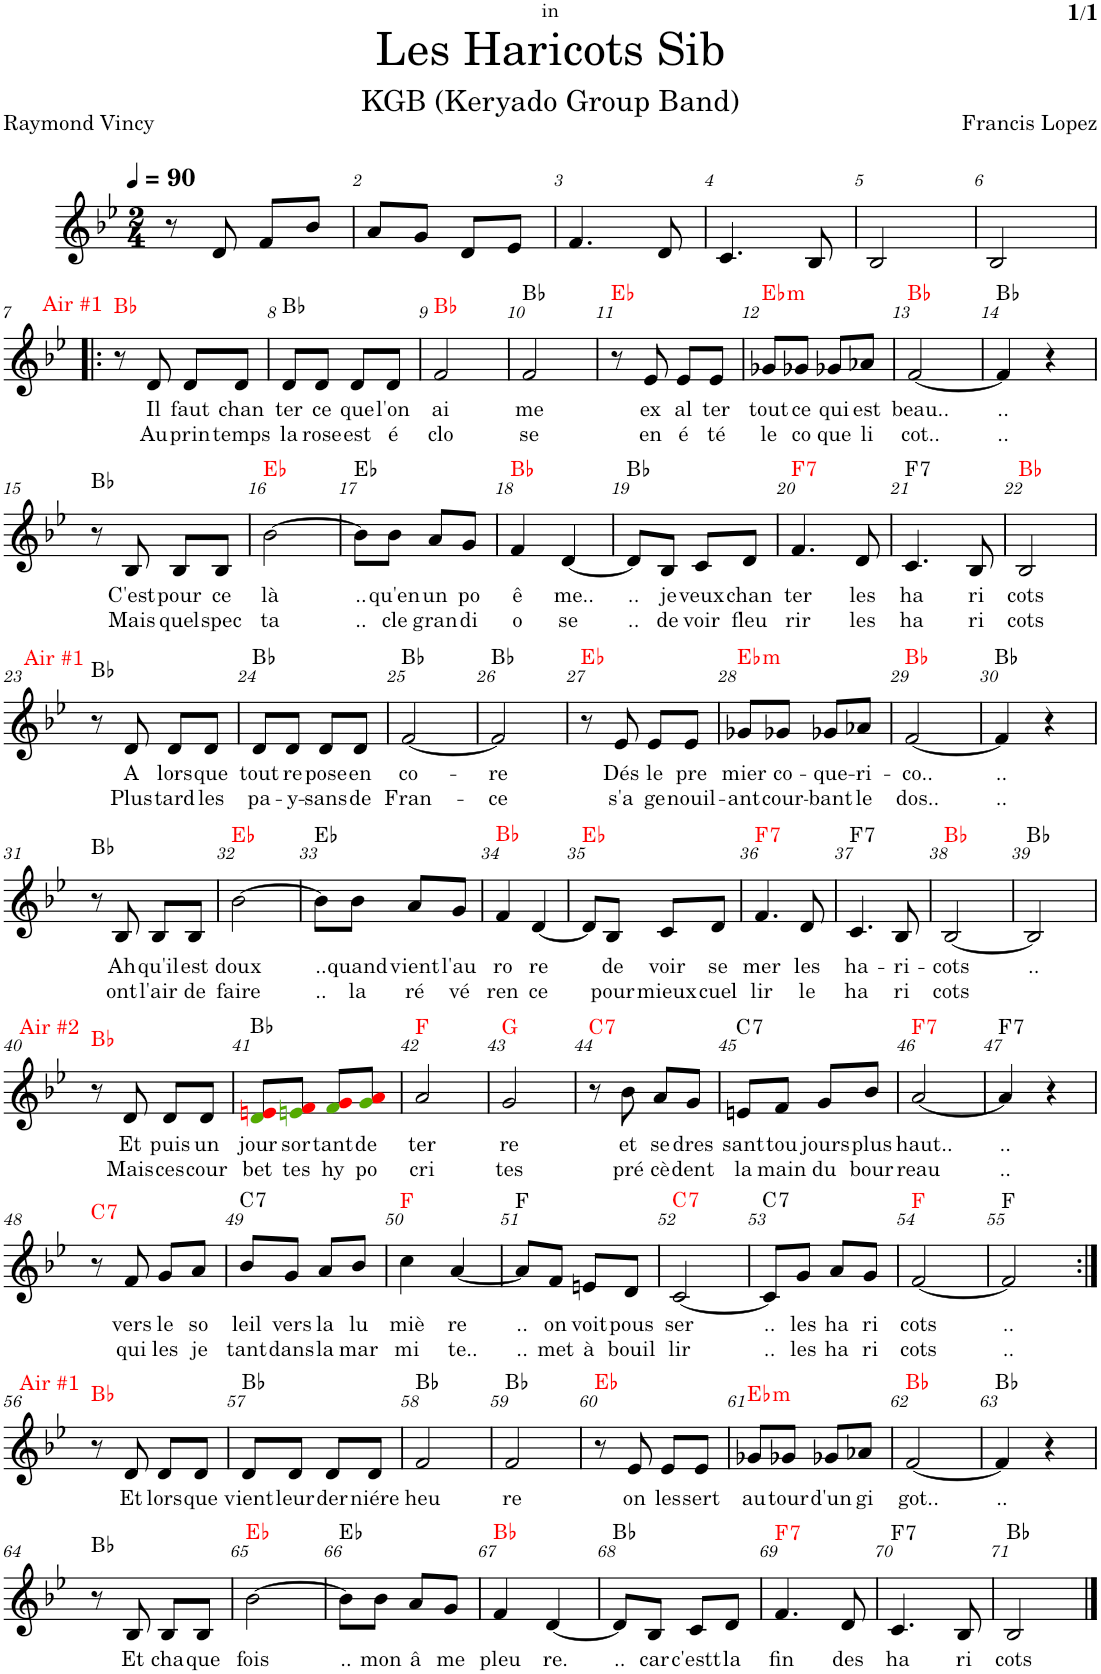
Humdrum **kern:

**kern	**text	**text	**harte
*part1	*part1	*part1	*part1
*staff1	*staff1	*staff1	*
*I"Guitare électrique	*	*	*
*I'Guit. El.	*	*	*
*clefG2	*	*	*
*Trd7c12	*	*	*
*k[b-e-]	*	*	*
*M2/4	*	*	*
*MM90	*	*	*
=1	=1	=1	=1
8r	.	.	.
8d/	.	.	.
8f/L	.	.	.
8b-/J	.	.	.
=2	=2	=2	=2
8a/L	.	.	.
8g/J	.	.	.
8d/L	.	.	.
8e-/J	.	.	.
=3	=3	=3	=3
4.f/	.	.	.
8d/	.	.	.
=4	=4	=4	=4
4.c/	.	.	.
8B-/	.	.	.
=5	=5	=5	=5
2B-/	.	.	.
=6	=6	=6	=6
2B-/	.	.	.
!!LO:LB:g=z
=7!|:	=7!|:	=7!|:	=7!|:
!LO:TX:a:color=#FF0000:t=Air #1	!	!	!
8r	.	.	Bb:maj
!	!LO:LY:b	!LO:LY:b	!
8d/	Il	Au	.
!	!LO:LY:b	!LO:LY:b	!
8d/L	faut	prin	.
!	!LO:LY:b	!LO:LY:b	!
8d/J	chan	temps	.
=8	=8	=8	=8
!	!LO:LY:b	!LO:LY:b	!
8d/L	ter	la	Bb:maj
!	!LO:LY:b	!LO:LY:b	!
8d/J	ce	rose	.
!	!LO:LY:b	!LO:LY:b	!
8d/L	que	est	.
!	!LO:LY:b	!LO:LY:b	!
8d/J	l'on	é	.
=9	=9	=9	=9
!	!LO:LY:b	!LO:LY:b	!
2f/	ai	clo	Bb:maj
=10	=10	=10	=10
!	!LO:LY:b	!LO:LY:b	!
2f/	me	se	Bb:maj
=11	=11	=11	=11
8r	.	.	Eb:maj
!	!LO:LY:b	!LO:LY:b	!
8e-/	ex	en	.
!	!LO:LY:b	!LO:LY:b	!
8e-/L	al	é	.
!	!LO:LY:b	!LO:LY:b	!
8e-/J	ter	té	.
=12	=12	=12	=12
!	!LO:LY:b	!LO:LY:b	!LO:H:kt=m
8g-X/L	tout	le	Eb:min
!	!LO:LY:b	!LO:LY:b	!
8g-X/J	ce	co	.
!	!LO:LY:b	!LO:LY:b	!
8g-X/L	qui	que	.
!	!LO:LY:b	!LO:LY:b	!
8a-X/J	est	li	.
=13	=13	=13	=13
!	!LO:LY:b	!LO:LY:b	!
[2f/	beau..	cot..	Bb:maj
=14	=14	=14	=14
!	!LO:LY:b	!LO:LY:b	!
4f/]	..	..	Bb:maj
4r	.	.	.
!!LO:LB:g=z
=15	=15	=15	=15
8r	.	.	Bb:maj
!	!LO:LY:b	!LO:LY:b	!
8B-/	C'est	Mais	.
!	!LO:LY:b	!LO:LY:b	!
8B-/L	pour	quel	.
!	!LO:LY:b	!LO:LY:b	!
8B-/J	ce	spec	.
=16	=16	=16	=16
!	!LO:LY:b	!LO:LY:b	!
[2b-\	là	ta	Eb:maj
=17	=17	=17	=17
!	!LO:LY:b	!LO:LY:b	!
8b-\L]	..	..	Eb:maj
!	!LO:LY:b	!LO:LY:b	!
8b-\J	qu'en	cle	.
!	!LO:LY:b	!LO:LY:b	!
8a/L	un	gran	.
!	!LO:LY:b	!LO:LY:b	!
8g/J	po	di	.
=18	=18	=18	=18
!	!LO:LY:b	!LO:LY:b	!
4f/	ê	o	Bb:maj
!	!LO:LY:b	!LO:LY:b	!
[4d/	me..	se	.
=19	=19	=19	=19
!	!LO:LY:b	!LO:LY:b	!
8d/L]	..	..	Bb:maj
!	!LO:LY:b	!LO:LY:b	!
8B-/J	je	de	.
!	!LO:LY:b	!LO:LY:b	!
8c/L	veux	voir	.
!	!LO:LY:b	!LO:LY:b	!
8d/J	chan	fleu	.
=20	=20	=20	=20
!	!LO:LY:b	!LO:LY:b	!LO:H:kt=7
4.f/	ter	rir	F:7
!	!LO:LY:b	!LO:LY:b	!
8d/	les	les	.
=21	=21	=21	=21
!	!LO:LY:b	!LO:LY:b	!LO:H:kt=7
4.c/	ha	ha	F:7
!	!LO:LY:b	!LO:LY:b	!
8B-/	ri	ri	.
=22	=22	=22	=22
!	!LO:LY:b	!LO:LY:b	!
2B-/	cots	cots	Bb:maj
!!LO:LB:g=z
=23	=23	=23	=23
!LO:TX:a:color=#FF0000:t=Air #1	!	!	!
8r	.	.	Bb:maj
!	!LO:LY:b	!LO:LY:b	!
8d/	A	Plus	.
!	!LO:LY:b	!LO:LY:b	!
8d/L	lors	tard	.
!	!LO:LY:b	!LO:LY:b	!
8d/J	que	les	.
=24	=24	=24	=24
!	!LO:LY:b	!LO:LY:b	!
8d/L	tout	pa-	Bb:maj
!	!LO:LY:b	!LO:LY:b	!
8d/J	re	-y-	.
!	!LO:LY:b	!LO:LY:b	!
8d/L	pose	-sans	.
!	!LO:LY:b	!LO:LY:b	!
8d/J	en	de	.
=25	=25	=25	=25
!	!LO:LY:b	!LO:LY:b	!
[2f/	co-	Fran-	Bb:maj
=26	=26	=26	=26
!	!LO:LY:b	!LO:LY:b	!
2f/]	-re	-ce	Bb:maj
=27	=27	=27	=27
8r	.	.	Eb:maj
!	!LO:LY:b	!LO:LY:b	!
8e-/	Dés	s'a	.
!	!LO:LY:b	!LO:LY:b	!
8e-/L	le	ge	.
!	!LO:LY:b	!LO:LY:b	!
8e-/J	pre	nouil-	.
=28	=28	=28	=28
!	!LO:LY:b	!LO:LY:b	!LO:H:kt=m
8g-X/L	mier	-ant	Eb:min
!	!LO:LY:b	!LO:LY:b	!
8g-X/J	co-	cour-	.
!	!LO:LY:b	!LO:LY:b	!
8g-X/L	-que-	-bant	.
!	!LO:LY:b	!LO:LY:b	!
8a-X/J	-ri-	le	.
=29	=29	=29	=29
!	!LO:LY:b	!LO:LY:b	!
[2f/	-co..	dos..	Bb:maj
=30	=30	=30	=30
!	!LO:LY:b	!LO:LY:b	!
4f/]	..	..	Bb:maj
4r	.	.	.
!!LO:LB:g=z
=31	=31	=31	=31
8r	.	.	Bb:maj
!	!LO:LY:b	!LO:LY:b	!
8B-/	Ah	ont	.
!	!LO:LY:b	!LO:LY:b	!
8B-/L	qu'il	l'air	.
!	!LO:LY:b	!LO:LY:b	!
8B-/J	est	de	.
=32	=32	=32	=32
!	!LO:LY:b	!LO:LY:b	!
[2b-\	doux	faire	Eb:maj
=33	=33	=33	=33
!	!LO:LY:b	!LO:LY:b	!
8b-\L]	..	..	Eb:maj
!	!LO:LY:b	!LO:LY:b	!
8b-\J	quand	la	.
!	!LO:LY:b	!LO:LY:b	!
8a/L	vient	ré	.
!	!LO:LY:b	!LO:LY:b	!
8g/J	l'au	vé	.
=34	=34	=34	=34
!	!LO:LY:b	!LO:LY:b	!
4f/	ro	ren	Bb:maj
!	!LO:LY:b	!LO:LY:b	!
[4d/	re	ce	.
=35	=35	=35	=35
8d/L]	.	.	Eb:maj
!	!LO:LY:b	!LO:LY:b	!
8B-/J	de	pour	.
!	!LO:LY:b	!LO:LY:b	!
8c/L	voir	mieux	.
!	!LO:LY:b	!LO:LY:b	!
8d/J	se	cuel	.
=36	=36	=36	=36
!	!LO:LY:b	!LO:LY:b	!LO:H:kt=7
4.f/	mer	lir	F:7
!	!LO:LY:b	!LO:LY:b	!
8d/	les	le	.
=37	=37	=37	=37
!	!LO:LY:b	!LO:LY:b	!LO:H:kt=7
4.c/	ha-	ha	F:7
!	!LO:LY:b	!LO:LY:b	!
8B-/	-ri-	ri	.
=38	=38	=38	=38
!	!LO:LY:b	!LO:LY:b	!
[2B-/	-cots	cots	Bb:maj
=39	=39	=39	=39
!	!LO:LY:b	!	!
2B-/]	..	.	Bb:maj
!!LO:LB:g=z
=40	=40	=40	=40
!LO:TX:a:color=#FF0000:t=Air #2	!	!	!
8r	.	.	Bb:maj
!	!LO:LY:b	!LO:LY:b	!
8d/	Et	Mais	.
!	!LO:LY:b	!LO:LY:b	!
8d/L	puis	ces	.
!	!LO:LY:b	!LO:LY:b	!
8d/J	un	cour	.
=41	=41	=41	=41
!	!LO:LY:b	!LO:LY:b	!
8di/ 8enj/L	jour	bet	Bb:maj
!	!LO:LY:b	!LO:LY:b	!
8eni/ 8fj/J	sor	tes	.
!	!LO:LY:b	!LO:LY:b	!
8fi/ 8gj/L	tant	hy	.
!	!LO:LY:b	!LO:LY:b	!
8gi/ 8aj/J	de	po	.
=42	=42	=42	=42
!	!LO:LY:b	!LO:LY:b	!
2a/	ter	cri	F:maj
=43	=43	=43	=43
!	!LO:LY:b	!LO:LY:b	!
2g/	re	tes	G:maj
=44	=44	=44	=44
!	!	!	!LO:H:kt=7
8r	.	.	C:7
!	!LO:LY:b	!LO:LY:b	!
8b-\	et	pré	.
!	!LO:LY:b	!LO:LY:b	!
8a/L	se	cè	.
!	!LO:LY:b	!LO:LY:b	!
8g/J	dres	dent	.
=45	=45	=45	=45
!	!LO:LY:b	!LO:LY:b	!LO:H:kt=7
8en/L	sant	la	C:7
!	!LO:LY:b	!LO:LY:b	!
8f/J	tou	main	.
!	!LO:LY:b	!LO:LY:b	!
8g/L	jours	du	.
!	!LO:LY:b	!LO:LY:b	!
8b-/J	plus	bour	.
=46	=46	=46	=46
!	!LO:LY:b	!LO:LY:b	!LO:H:kt=7
[2a/	haut..	reau	F:7
=47	=47	=47	=47
!	!LO:LY:b	!LO:LY:b	!LO:H:kt=7
4a/]	..	..	F:7
4r	.	.	.
!!LO:LB:g=z
=48	=48	=48	=48
!	!	!	!LO:H:kt=7
8r	.	.	C:7
!	!LO:LY:b	!LO:LY:b	!
8f/	vers	qui	.
!	!LO:LY:b	!LO:LY:b	!
8g/L	le	les	.
!	!LO:LY:b	!LO:LY:b	!
8a/J	so	je	.
=49	=49	=49	=49
!	!LO:LY:b	!LO:LY:b	!LO:H:kt=7
8b-/L	leil	tant	C:7
!	!LO:LY:b	!LO:LY:b	!
8g/J	vers	dans	.
!	!LO:LY:b	!LO:LY:b	!
8a/L	la	la	.
!	!LO:LY:b	!LO:LY:b	!
8b-/J	lu	mar	.
=50	=50	=50	=50
!	!LO:LY:b	!LO:LY:b	!
4cc\	miè	mi	F:maj
!	!LO:LY:b	!LO:LY:b	!
[4a/	re	te..	.
=51	=51	=51	=51
!	!LO:LY:b	!LO:LY:b	!
8a/L]	..	..	F:maj
!	!LO:LY:b	!LO:LY:b	!
8f/J	on	met	.
!	!LO:LY:b	!LO:LY:b	!
8en/L	voit	à	.
!	!LO:LY:b	!LO:LY:b	!
8d/J	pous	bouil	.
=52	=52	=52	=52
!	!LO:LY:b	!LO:LY:b	!LO:H:kt=7
[2c/	ser	lir	C:7
=53	=53	=53	=53
!	!LO:LY:b	!LO:LY:b	!LO:H:kt=7
8c/L]	..	..	C:7
!	!LO:LY:b	!LO:LY:b	!
8g/J	les	les	.
!	!LO:LY:b	!LO:LY:b	!
8a/L	ha	ha	.
!	!LO:LY:b	!LO:LY:b	!
8g/J	ri	ri	.
=54	=54	=54	=54
!	!LO:LY:b	!LO:LY:b	!
[2f/	cots	cots	F:maj
=55	=55	=55	=55
!	!LO:LY:b	!LO:LY:b	!
2f/]	..	..	F:maj
!!LO:LB:g=z
=56:|!	=56:|!	=56:|!	=56:|!
!LO:TX:a:color=#FF0000:t=Air #1	!	!	!
8r	.	.	Bb:maj
!	!LO:LY:b	!	!
8d/	Et	.	.
!	!LO:LY:b	!	!
8d/L	lors	.	.
!	!LO:LY:b	!	!
8d/J	que	.	.
=57	=57	=57	=57
!	!LO:LY:b	!	!
8d/L	vient	.	Bb:maj
!	!LO:LY:b	!	!
8d/J	leur	.	.
!	!LO:LY:b	!	!
8d/L	der	.	.
!	!LO:LY:b	!	!
8d/J	niére	.	.
=58	=58	=58	=58
!	!LO:LY:b	!	!
2f/	heu	.	Bb:maj
=59	=59	=59	=59
!	!LO:LY:b	!	!
2f/	re	.	Bb:maj
=60	=60	=60	=60
8r	.	.	Eb:maj
!	!LO:LY:b	!	!
8e-/	on	.	.
!	!LO:LY:b	!	!
8e-/L	les	.	.
!	!LO:LY:b	!	!
8e-/J	sert	.	.
=61	=61	=61	=61
!	!LO:LY:b	!	!LO:H:kt=m
8g-X/L	au	.	Eb:min
!	!LO:LY:b	!	!
8g-X/J	tour	.	.
!	!LO:LY:b	!	!
8g-X/L	d'un	.	.
!	!LO:LY:b	!	!
8a-X/J	gi	.	.
=62	=62	=62	=62
!	!LO:LY:b	!	!
[2f/	got..	.	Bb:maj
=63	=63	=63	=63
!	!LO:LY:b	!	!
4f/]	..	.	Bb:maj
4r	.	.	.
!!LO:LB:g=z
=64	=64	=64	=64
8r	.	.	Bb:maj
!	!LO:LY:b	!	!
8B-/	Et	.	.
!	!LO:LY:b	!	!
8B-/L	cha	.	.
!	!LO:LY:b	!	!
8B-/J	que	.	.
=65	=65	=65	=65
!	!LO:LY:b	!	!
[2b-\	fois	.	Eb:maj
=66	=66	=66	=66
!	!LO:LY:b	!	!
8b-\L]	..	.	Eb:maj
!	!LO:LY:b	!	!
8b-\J	mon	.	.
!	!LO:LY:b	!	!
8a/L	â	.	.
!	!LO:LY:b	!	!
8g/J	me	.	.
=67	=67	=67	=67
!	!LO:LY:b	!	!
4f/	pleu	.	Bb:maj
!	!LO:LY:b	!	!
[4d/	re.	.	.
=68	=68	=68	=68
!	!LO:LY:b	!	!
8d/L]	..	.	Bb:maj
!	!LO:LY:b	!	!
8B-/J	car	.	.
!	!LO:LY:b	!	!
8c/L	c'estt	.	.
!	!LO:LY:b	!	!
8d/J	la	.	.
=69	=69	=69	=69
!	!LO:LY:b	!	!LO:H:kt=7
4.f/	fin	.	F:7
!	!LO:LY:b	!	!
8d/	des	.	.
=70	=70	=70	=70
!	!LO:LY:b	!	!LO:H:kt=7
4.c/	ha	.	F:7
!	!LO:LY:b	!	!
8B-/	ri	.	.
=71	=71	=71	=71
!	!LO:LY:b	!	!
2B-/	cots	.	Bb:maj
==	==	==	==
*-	*-	*-	*-
